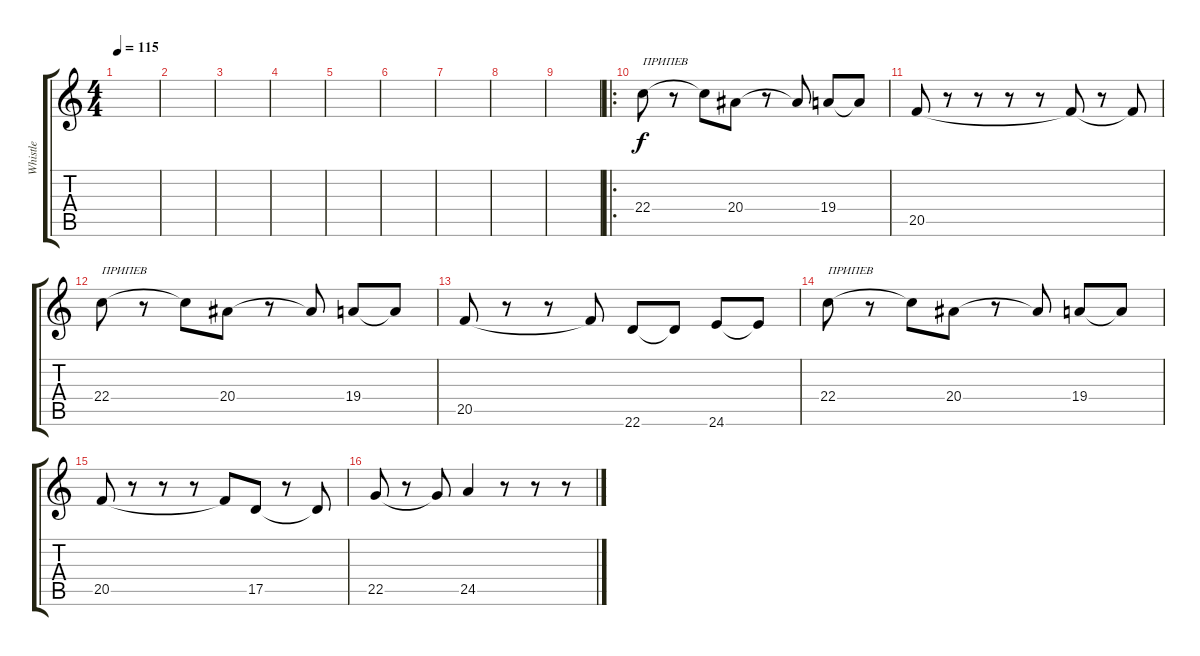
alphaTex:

\track ("Whistle" "Whistle") {instrument whistle}
\staff {score tabs}
\tuning (E4 B3 G3 D3 A2 E2) {hide}
\ts (4 4)
\tempo 115
\clef g2
\ks c
|
|
|
|
|
|
|
|
|
\ro
22.4.8{txt "ПРИПЕВ"} r.8 22.4{t}.8 20.4.8 r.8 20.4{t}.8 19.4.8 19.4{t}.8 |
20.5.8 r.8 r.8 r.8 r.8 20.5{t}.8 r.8 20.5{t}.8 |
22.4.8{txt "ПРИПЕВ"} r.8 22.4{t}.8 20.4.8 r.8 20.4{t}.8 19.4.8 19.4{t}.8 |
20.5.8 r.8 r.8 20.5{t}.8 22.6.8 22.6{t}.8 24.6.8 24.6{t}.8 |
22.4.8{txt "ПРИПЕВ"} r.8 22.4{t}.8 20.4.8 r.8 20.4{t}.8 19.4.8 19.4{t}.8 |
20.5.8 r.8 r.8 r.8 20.5{t}.8 17.5.8 r.8 17.5{t}.8 |
22.5.8 r.8 22.5{t}.8 24.5.4 r.8 r.8 r.8
